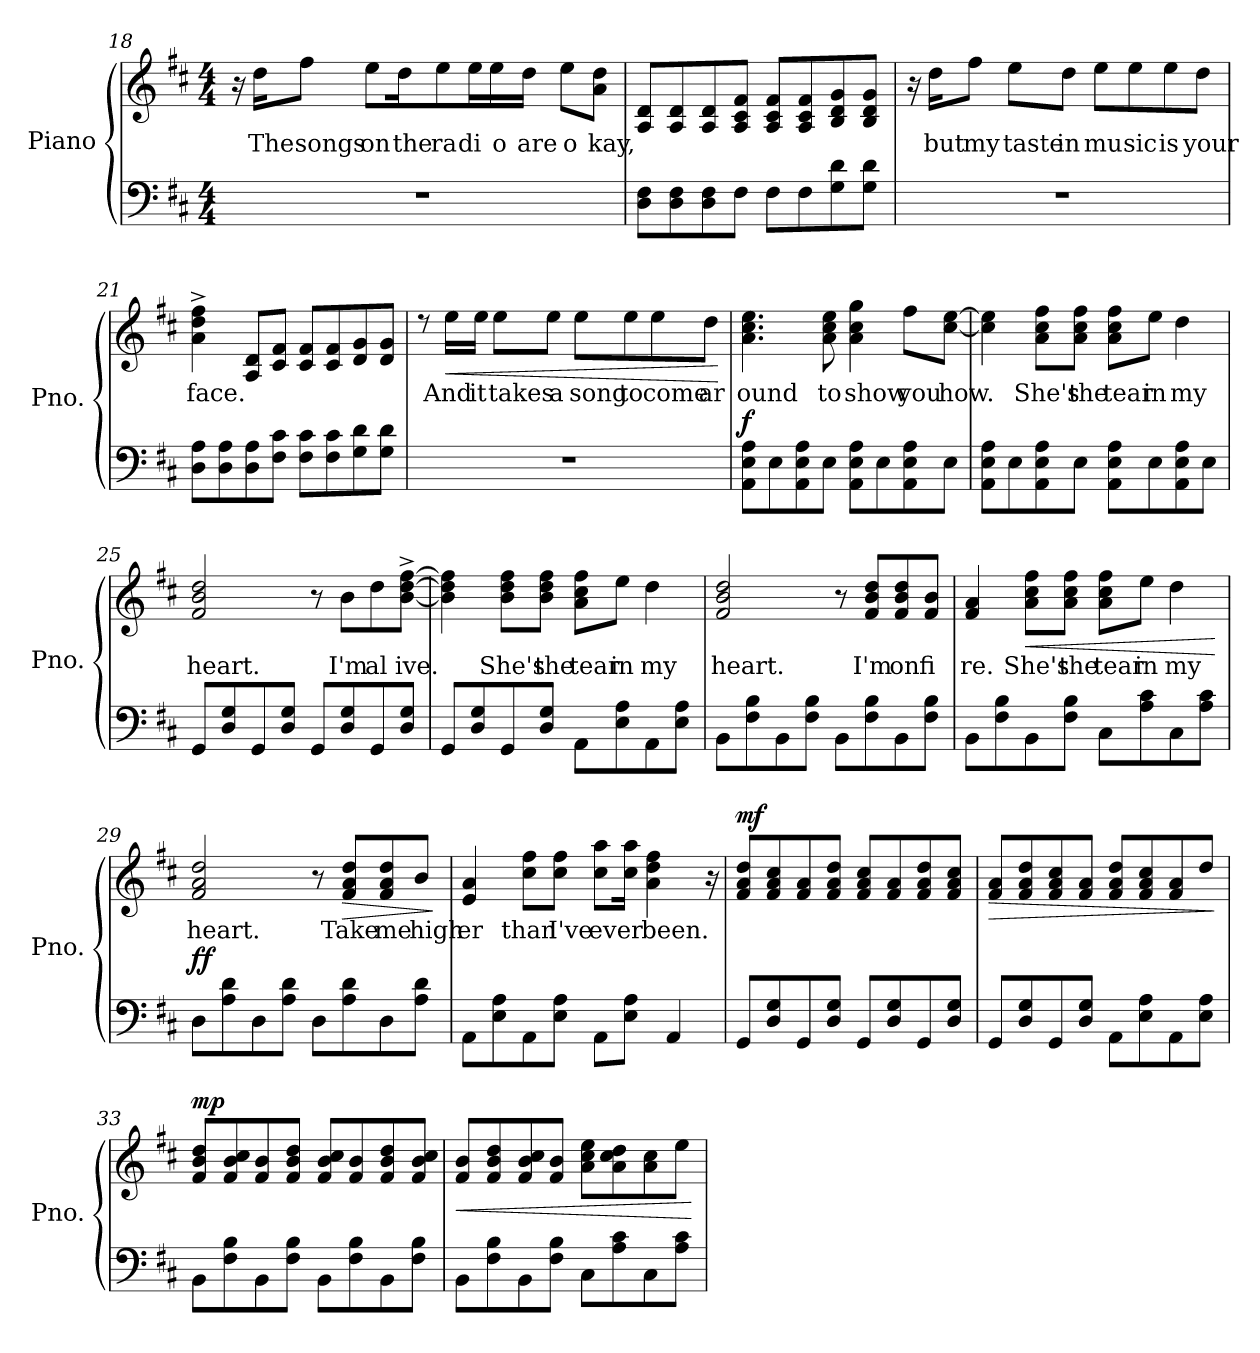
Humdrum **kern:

**kern	**kern	**text	**dynam
*part1	*part1	*part1	*part1
*staff2	*staff1	*staff1	*staff1/2
*I"Piano	*	*	*
*I'Pno.	*	*	*
!!LO:PB:g=z
*clefF4	*clefG2	*	*
*k[f#c#]	*k[f#c#]	*	*
*M4/4	*M4/4	*	*
=18	=18	=18	=18
1r	16r	.	.
.	16dd\KL	The	.
.	8ff#\J	songs	.
.	8ee\L	on	.
.	16dd\K	the	.
.	8ee\	ra	.
.	16ee\L	di	.
.	16ee\	o	.
.	16dd\JJ	are	.
.	8ee\L	o	.
.	8a\ 8dd\J	kay,	.
=19	=19	=19	=19
8D\ 8F#\L	8A/ 8d/L	.	.
8D\ 8F#\	8A/ 8d/	.	.
8D\ 8F#\	8A/ 8d/	.	.
8F#\J	8A/ 8c#/ 8f#/J	.	.
8F#\L	8A/ 8c#/ 8f#/L	.	.
8F#\	8A/ 8c#/ 8f#/	.	.
8G\ 8d\	8B/ 8d/ 8g/	.	.
8G\ 8d\J	8B/ 8d/ 8g/J	.	.
=20	=20	=20	=20
1r	16r	.	.
.	16dd\KL	but	.
.	8ff#\J	my	.
.	8ee\L	taste	.
.	8dd\J	in	.
.	8ee\L	mu	.
.	8ee\	sic	.
.	8ee\	is	.
.	8dd\J	your	.
!!LO:LB:g=z
=21	=21	=21	=21
8D\ 8A\L	4a\^ 4dd\^ 4ff#\^	face.	.
8D\ 8A\	.	.	.
8D\ 8A\	8A/ 8d/L	.	.
8F#\ 8c#\J	8c#/ 8f#/J	.	.
8F#\ 8c#\L	8c#/ 8f#/L	.	.
8F#\ 8c#\	8c#/ 8f#/	.	.
8G\ 8d\	8d/ 8g/	.	.
8G\ 8d\J	8d/ 8g/J	.	.
=22	=22	=22	=22
1r	8rdd	.	.
!	!	!	!LO:HP:b
.	16ee\LL	And	<
.	16ee\JJ	it	.
.	8ee\L	takes	.
.	8ee\J	a	.
.	8ee\L	song	.
.	8ee\	to	.
.	8ee\	come	.
.	8dd\J	ar	.
.	.	.	[
=23	=23	=23	=23
!	!	!	!LO:DY:a=2
8AA\ 8E\ 8A\L	4.a\ 4.cc#\ 4.ee\	ound	f
8E\	.	.	.
8AA\ 8E\ 8A\	.	.	.
8E\J	8a\ 8cc#\ 8ee\	to	.
8AA\ 8E\ 8A\L	4a\ 4cc#\ 4gg\	show	.
8E\	.	.	.
8AA\ 8E\ 8A\	8ff#\L	you	.
8E\J	[8cc#\ [8ee\J	how.	.
!!LO:LB:g=z
=24	=24	=24	=24
8AA\ 8E\ 8A\L	4cc#\] 4ee\]	.	.
8E\	.	.	.
8AA\ 8E\ 8A\	8a\ 8cc#\ 8ff#\L	She's	.
8E\J	8a\ 8cc#\ 8ff#\J	the	.
8AA\ 8E\ 8A\L	8a\ 8cc#\ 8ff#\L	tear	.
8E\	8ee\J	in	.
8AA\ 8E\ 8A\	4dd\	my	.
8E\J	.	.	.
=25	=25	=25	=25
8GG/L	2f#/ 2b/ 2dd/	heart.	.
8D/ 8G/	.	.	.
8GG/	.	.	.
8D/ 8G/J	.	.	.
8GG/L	8r	.	.
8D/ 8G/	8b\L	I'm	.
8GG/	8dd\	al	.
8D/ 8G/J	[8b\^ [8dd\^ [8ff#\^J	ive.	.
=26	=26	=26	=26
8GG/L	4b\] 4dd\] 4ff#\]	.	.
8D/ 8G/	.	.	.
8GG/	8b\ 8dd\ 8ff#\L	She's	.
8D/ 8G/J	8b\ 8dd\ 8ff#\J	the	.
8AA\L	8a\ 8cc#\ 8ff#\L	tear	.
8E\ 8A\	8ee\J	in	.
8AA\	4dd\	my	.
8E\ 8A\J	.	.	.
=27	=27	=27	=27
8BB\L	2f#/ 2b/ 2dd/	heart.	.
8F#\ 8B\	.	.	.
8BB\	.	.	.
8F#\ 8B\J	.	.	.
8BB\L	8r	.	.
8F#\ 8B\	8f#/ 8b/ 8dd/L	I'm	.
8BB\	8f#/ 8b/ 8dd/	on	.
8F#\ 8B\J	8f#/ 8b/J	fi	.
!!LO:LB:g=z
=28	=28	=28	=28
8BB\L	4f#/ 4a/	re.	.
8F#\ 8B\	.	.	.
!	!	!	!LO:HP:b
8BB\	8a\ 8cc#\ 8ff#\L	She's	<
8F#\ 8B\J	8a\ 8cc#\ 8ff#\J	the	.
8C#\L	8a\ 8cc#\ 8ff#\L	tear	.
8A\ 8c#\	8ee\J	in	.
8C#\	4dd\	my	.
8A\ 8c#\J	.	.	.
.	.	.	[
=29	=29	=29	=29
!	!	!	!LO:DY:a=2
8D\L	2f#/ 2a/ 2dd/	heart.	ff
8A\ 8d\	.	.	.
8D\	.	.	.
8A\ 8d\J	.	.	.
8D\L	8r	.	.
!	!	!	!LO:HP:b
8A\ 8d\	8f#/ 8a/ 8dd/L	Take	>
8D\	8f#/ 8a/ 8dd/	me	.
8A\ 8d\J	8b/J	high	.
.	.	.	]
=30	=30	=30	=30
8AA\L	4e/ 4a/	er	.
8E\ 8A\	.	.	.
8AA\	8cc#\ 8ff#\L	than	.
8E\ 8A\J	8cc#\ 8ff#\J	I've	.
8AA\L	8cc#\ 8aa\L	ev	.
8E\ 8A\J	16cc#\ 16aa\Jk	er	.
.	4a\ 4dd\ 4ff#\	been.	.
4AA/	.	.	.
.	16r	.	.
=31	=31	=31	=31
!	!	!	!LO:DY:b
8GG/L	8f#/ 8a/ 8dd/L	.	mf
8D/ 8G/	8f#/ 8a/ 8cc#/	.	.
8GG/	8f#/ 8a/	.	.
8D/ 8G/J	8f#/ 8a/ 8dd/J	.	.
8GG/L	8f#/ 8a/ 8cc#/L	.	.
8D/ 8G/	8f#/ 8a/	.	.
8GG/	8f#/ 8a/ 8dd/	.	.
8D/ 8G/J	8f#/ 8a/ 8cc#/J	.	.
!!LO:LB:g=z
=32	=32	=32	=32
!	!	!	!LO:HP:b
8GG/L	8f#/ 8a/L	.	>
8D/ 8G/	8f#/ 8a/ 8dd/	.	.
8GG/	8f#/ 8a/ 8cc#/	.	.
8D/ 8G/J	8f#/ 8a/J	.	.
8AA\L	8f#/ 8a/ 8dd/L	.	.
8E\ 8A\	8f#/ 8a/ 8cc#/	.	.
8AA\	8f#/ 8a/	.	.
8E\ 8A\J	8dd/J	.	.
.	.	.	]
=33	=33	=33	=33
!	!	!	!LO:DY:b
8BB\L	8f#/ 8b/ 8dd/L	.	mp
8F#\ 8B\	8f#/ 8b/ 8cc#/	.	.
8BB\	8f#/ 8b/	.	.
8F#\ 8B\J	8f#/ 8b/ 8dd/J	.	.
8BB\L	8f#/ 8b/ 8cc#/L	.	.
8F#\ 8B\	8f#/ 8b/	.	.
8BB\	8f#/ 8b/ 8dd/	.	.
8F#\ 8B\J	8f#/ 8b/ 8cc#/J	.	.
=34	=34	=34	=34
!	!	!	!LO:HP:b
8BB\L	8f#/ 8b/L	.	<
8F#\ 8B\	8f#/ 8b/ 8dd/	.	.
8BB\	8f#/ 8b/ 8cc#/	.	.
8F#\ 8B\J	8f#/ 8b/J	.	.
8C#\L	8a\ 8cc#\ 8ee\L	.	.
8A\ 8c#\	8a\ 8cc#\ 8dd\	.	.
8C#\	8a\ 8cc#\	.	.
8A\ 8c#\J	8ee\J	.	.
.	.	.	[
=	=	=	=
*-	*-	*-	*-
